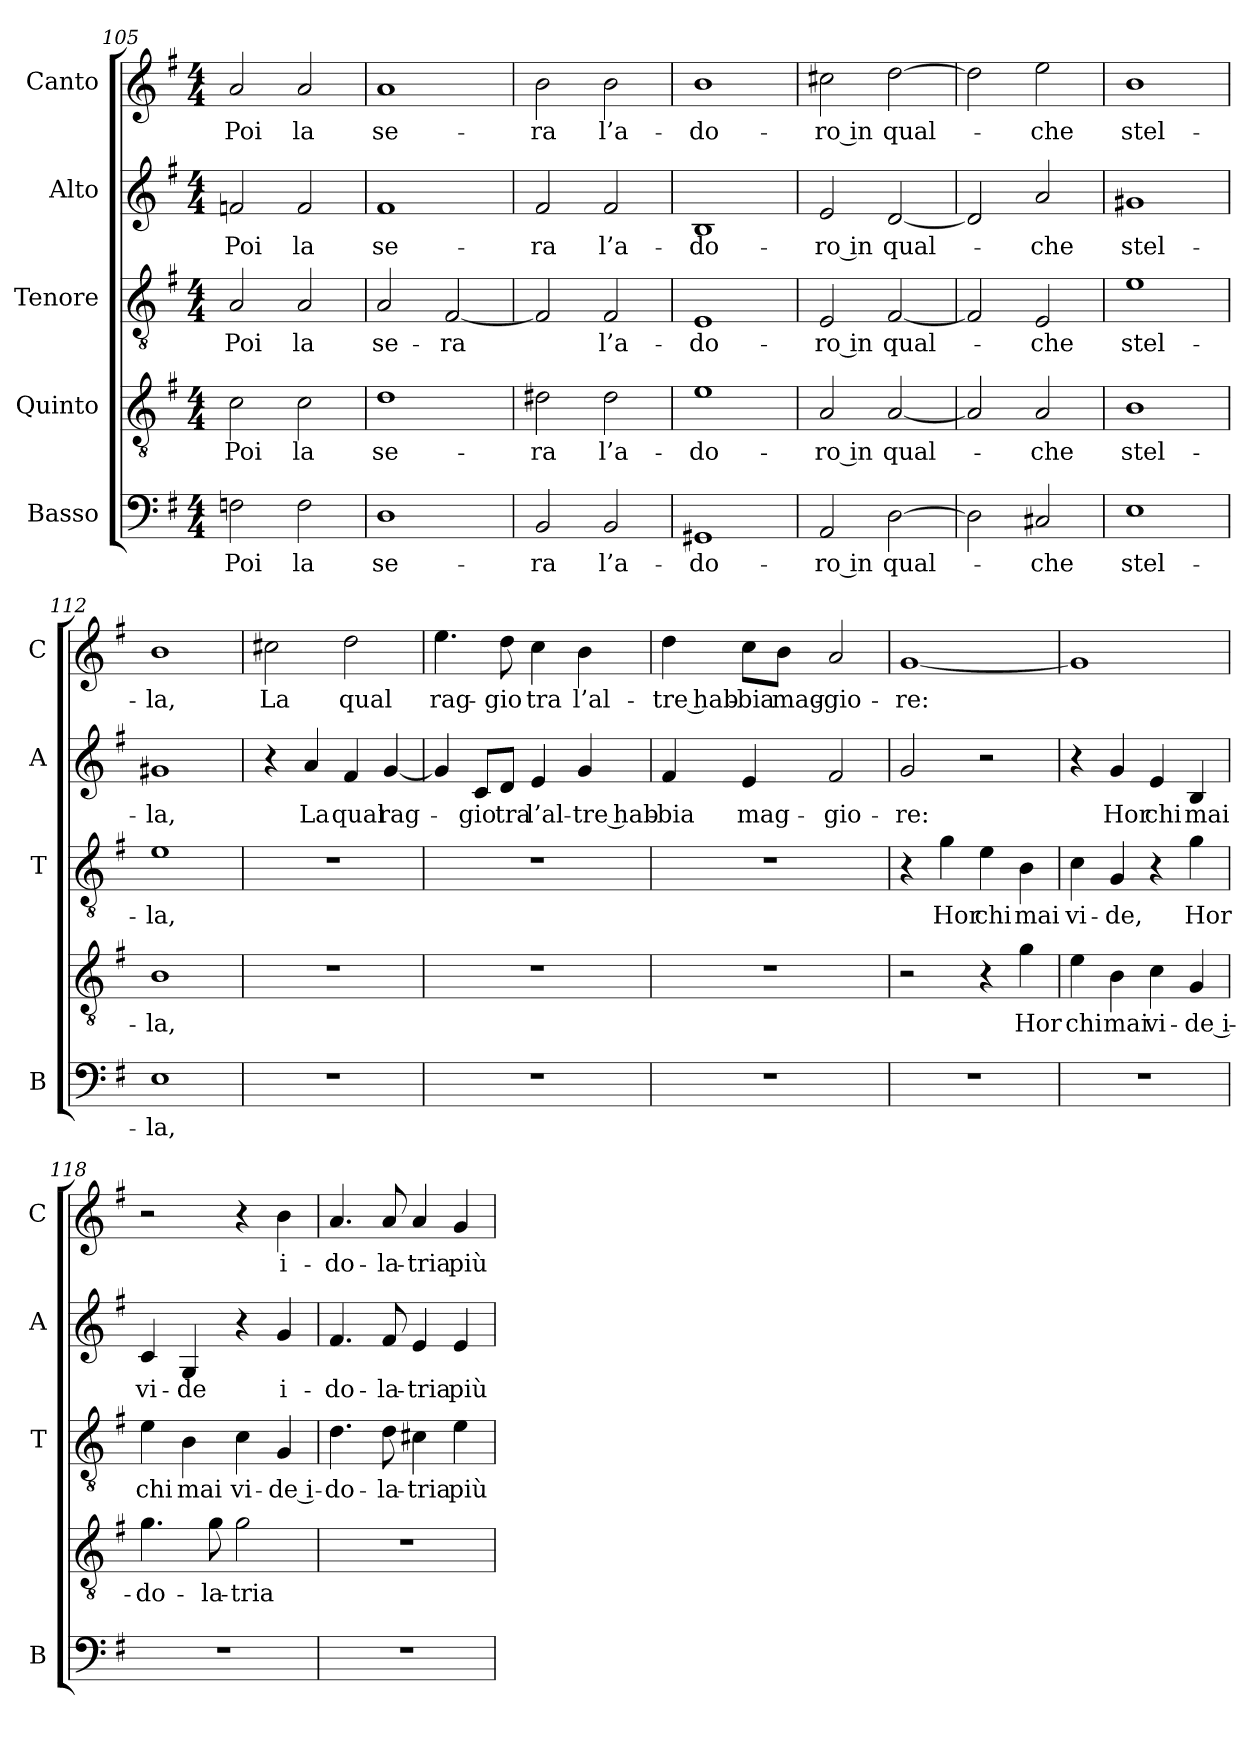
**kern	**text	**kern	**text	**kern	**text	**kern	**text	**kern	**text
*part5	*part5	*part4	*part4	*part3	*part3	*part2	*part2	*part1	*part1
*staff5	*staff5	*staff4	*staff4	*staff3	*staff3	*staff2	*staff2	*staff1	*staff1
*I"Basso	*	*I"Quinto	*	*I"Tenore	*	*I"Alto	*	*I"Canto	*
*I'B	*	*	*	*I'T	*	*I'A	*	*I'C	*
*clefF4	*	*clefGv2	*	*clefGv2	*	*clefG2	*	*clefG2	*
*k[f#]	*	*k[f#]	*	*k[f#]	*	*k[f#]	*	*k[f#]	*
*G:	*	*G:	*	*G:	*	*G:	*	*G:	*
*M4/4	*	*M4/4	*	*M4/4	*	*M4/4	*	*M4/4	*
=105	=105	=105	=105	=105	=105	=105	=105	=105	=105
!	!LO:LY:b	!	!LO:LY:b	!	!LO:LY:b	!	!LO:LY:b	!	!LO:LY:b
2Fn\	Poi	2c\	Poi	2A/	Poi	2fn/	Poi	2a/	Poi
!	!LO:LY:b	!	!LO:LY:b	!	!LO:LY:b	!	!LO:LY:b	!	!LO:LY:b
2F\	la	2c\	la	2A/	la	2f/	la	2a/	la
=106	=106	=106	=106	=106	=106	=106	=106	=106	=106
!	!LO:LY:b	!	!LO:LY:b	!	!LO:LY:b	!	!LO:LY:b	!	!LO:LY:b
1D	se-	1d	se-	2A/	se-	1f#i	se-	1a	se-
!	!	!	!	!	!LO:LY:b	!	!	!	!
.	.	.	.	[2F#/	-ra	.	.	.	.
=107	=107	=107	=107	=107	=107	=107	=107	=107	=107
!	!LO:LY:b	!	!LO:LY:b	!	!	!	!LO:LY:b	!	!LO:LY:b
2BB/	-ra	2d#X\	-ra	2F#/]	.	2f#/	-ra	2b\	-ra
!	!LO:LY:b	!	!LO:LY:b	!	!LO:LY:b	!	!LO:LY:b	!	!LO:LY:b
2BB/	l’a-	2d#\	l’a-	2F#/	l’a-	2f#/	l’a-	2b\	l’a-
=108	=108	=108	=108	=108	=108	=108	=108	=108	=108
!	!LO:LY:b	!	!LO:LY:b	!	!LO:LY:b	!	!LO:LY:b	!	!LO:LY:b
1GG#X	-do-	1e	-do-	1E	-do-	1B	-do-	1b	-do-
=109	=109	=109	=109	=109	=109	=109	=109	=109	=109
!	!LO:LY:b	!	!LO:LY:b	!	!LO:LY:b	!	!LO:LY:b	!	!LO:LY:b
2AA/	-ro in	2A/	-ro in	2E/	-ro in	2e/	-ro in	2cc#X\	-ro in
!	!LO:LY:b	!	!LO:LY:b	!	!LO:LY:b	!	!LO:LY:b	!	!LO:LY:b
[2D\	qual-	[2A/	qual-	[2F#/	qual-	[2d/	qual-	[2dd\	qual-
!!LO:PB:g=z
=110	=110	=110	=110	=110	=110	=110	=110	=110	=110
2D\]	.	2A/]	.	2F#/]	.	2d/]	.	2dd\]	.
!	!LO:LY:b	!	!LO:LY:b	!	!LO:LY:b	!	!LO:LY:b	!	!LO:LY:b
2C#X/	-che	2A/	-che	2E/	-che	2a/	-che	2ee\	-che
=111	=111	=111	=111	=111	=111	=111	=111	=111	=111
!	!LO:LY:b	!	!LO:LY:b	!	!LO:LY:b	!	!LO:LY:b	!	!LO:LY:b
1E	stel-	1B	stel-	1e	stel-	1g#X	stel-	1b	stel-
=112	=112	=112	=112	=112	=112	=112	=112	=112	=112
!	!LO:LY:b	!	!LO:LY:b	!	!LO:LY:b	!	!LO:LY:b	!	!LO:LY:b
1E	-la,	1B	-la,	1e	-la,	1g#X	-la,	1b	-la,
=113	=113	=113	=113	=113	=113	=113	=113	=113	=113
!	!	!	!	!	!	!	!	!	!LO:LY:b
1r	.	1r	.	1r	.	4r	.	2cc#X\	La
!	!	!	!	!	!	!	!LO:LY:b	!	!
.	.	.	.	.	.	4a/	La	.	.
!	!	!	!	!	!	!	!LO:LY:b	!	!LO:LY:b
.	.	.	.	.	.	4f#/	qual	2dd\	qual
!	!	!	!	!	!	!	!LO:LY:b	!	!
.	.	.	.	.	.	[4g/	rag-	.	.
=114	=114	=114	=114	=114	=114	=114	=114	=114	=114
!	!	!	!	!	!	!	!	!	!LO:LY:b
1r	.	1r	.	1r	.	4g/]	.	4.ee\	rag-
!	!	!	!	!	!	!	!LO:LY:b	!	!
.	.	.	.	.	.	8c/L	-gio	.	.
!	!	!	!	!	!	!	!LO:LY:b	!	!LO:LY:b
.	.	.	.	.	.	8d/J	tra	8dd\	-gio
!	!	!	!	!	!	!	!LO:LY:b	!	!LO:LY:b
.	.	.	.	.	.	4e/	l’al-	4cc\	tra
!	!	!	!	!	!	!	!LO:LY:b	!	!LO:LY:b
.	.	.	.	.	.	4g/	-tre hab-	4b\	l’al-
=115	=115	=115	=115	=115	=115	=115	=115	=115	=115
!	!	!	!	!	!	!	!LO:LY:b	!	!LO:LY:b
1r	.	1r	.	1r	.	4f#/	-bia	4dd\	-tre hab-
!	!	!	!	!	!	!	!LO:LY:b	!	!LO:LY:b
.	.	.	.	.	.	4e/	mag-	8cc\L	-bia
!	!	!	!	!	!	!	!	!	!LO:LY:b
.	.	.	.	.	.	.	.	8b\J	mag-
!	!	!	!	!	!	!	!LO:LY:b	!	!LO:LY:b
.	.	.	.	.	.	2f#/	-gio-	2a/	-gio-
=116	=116	=116	=116	=116	=116	=116	=116	=116	=116
!	!	!	!	!	!	!	!LO:LY:b	!	!LO:LY:b
1r	.	2r	.	4r	.	2g/	-re:	[1g	-re:
!	!	!	!	!	!LO:LY:b	!	!	!	!
.	.	.	.	4g\	Hor	.	.	.	.
!	!	!	!	!	!LO:LY:b	!	!	!	!
.	.	4r	.	4e\	chi	2r	.	.	.
!	!	!	!LO:LY:b	!	!LO:LY:b	!	!	!	!
.	.	4g\	Hor	4B\	mai	.	.	.	.
!!LO:LB:g=z
=117	=117	=117	=117	=117	=117	=117	=117	=117	=117
!	!	!	!LO:LY:b	!	!LO:LY:b	!	!	!	!
1r	.	4e\	chi	4c\	vi-	4r	.	1g]	.
!	!	!	!LO:LY:b	!	!LO:LY:b	!	!LO:LY:b	!	!
.	.	4B\	mai	4G/	-de,	4g/	Hor	.	.
!	!	!	!LO:LY:b	!	!	!	!LO:LY:b	!	!
.	.	4c\	vi-	4r	.	4e/	chi	.	.
!	!	!	!LO:LY:b	!	!LO:LY:b	!	!LO:LY:b	!	!
.	.	4G/	-de i-	4g\	Hor	4B/	mai	.	.
=118	=118	=118	=118	=118	=118	=118	=118	=118	=118
!	!	!	!LO:LY:b	!	!LO:LY:b	!	!LO:LY:b	!	!
1r	.	4.g\	-do-	4e\	chi	4c/	vi-	2r	.
!	!	!	!	!	!LO:LY:b	!	!LO:LY:b	!	!
.	.	.	.	4B\	mai	4G/	-de	.	.
!	!	!	!LO:LY:b	!	!	!	!	!	!
.	.	8g\	-la-	.	.	.	.	.	.
!	!	!	!LO:LY:b	!	!LO:LY:b	!	!	!	!
.	.	2g\	-tria	4c\	vi-	4r	.	4r	.
!	!	!	!	!	!LO:LY:b	!	!LO:LY:b	!	!LO:LY:b
.	.	.	.	4G/	-de i-	4g/	i-	4b\	i-
=119	=119	=119	=119	=119	=119	=119	=119	=119	=119
!	!	!	!	!	!LO:LY:b	!	!LO:LY:b	!	!LO:LY:b
1r	.	1r	.	4.d\	-do-	4.f#/	-do-	4.a/	-do-
!	!	!	!	!	!LO:LY:b	!	!LO:LY:b	!	!LO:LY:b
.	.	.	.	8d\	-la-	8f#/	-la-	8a/	-la-
!	!	!	!	!	!LO:LY:b	!	!LO:LY:b	!	!LO:LY:b
.	.	.	.	4c#X\	-tria	4e/	-tria	4a/	-tria
!	!	!	!	!	!LO:LY:b	!	!LO:LY:b	!	!LO:LY:b
.	.	.	.	4e\	più	4e/	più	4g/	più
=	=	=	=	=	=	=	=	=	=
*-	*-	*-	*-	*-	*-	*-	*-	*-	*-
